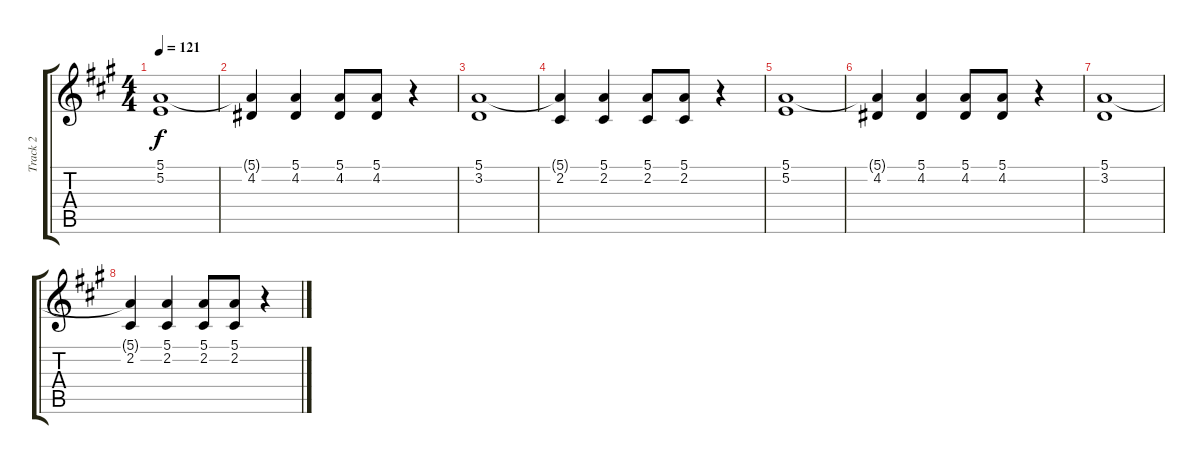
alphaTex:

\track ("Track 2" "Track 2") {instrument choiraahs}
\staff {score tabs}
\tuning (E4 B3 G3 D3 A2 E2) {hide}
\ts (4 4)
\tempo 121
\clef g2
\ks a
(5.1 5.2).1{dy f} |
(5.1{t} 4.2).4 (5.1 4.2).4 (5.1 4.2).8 (5.1 4.2).8 r.4 |
(5.1 3.2).1 |
(5.1{t} 2.2).4 (5.1 2.2).4 (5.1 2.2).8 (5.1 2.2).8 r.4 |
(5.1 5.2).1{volume 0} |
(5.1{t} 4.2).4 (5.1 4.2).4 (5.1 4.2).8 (5.1 4.2).8 r.4 |
(5.1 3.2).1 |
(5.1{t} 2.2).4 (5.1 2.2).4 (5.1 2.2).8 (5.1 2.2).8 r.4
